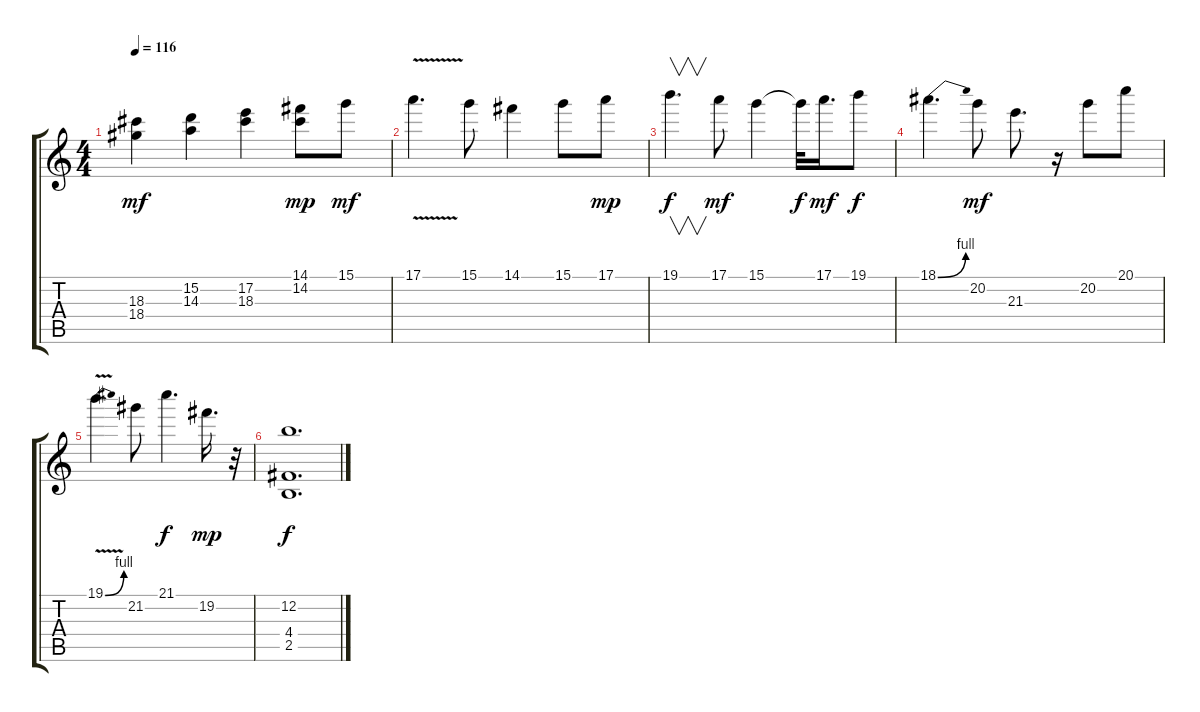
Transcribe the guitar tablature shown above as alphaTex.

\track "" {instrument electricguitarclean}
\staff {score tabs}
\tuning (E4 B3 G3 D3 A2 E2) {hide}
\ts (4 4)
\tempo 116
\clef g2
\ks c
(18.3 18.4).4{dy mf} (15.2 14.3).4 (17.2 18.3).4 (14.1 14.2).8{dy mp} 15.1.8{dy mf} |
17.1{v}.4{d} 15.1.8 14.1.4 15.1.8 17.1.8{dy mp} |
19.1.4{v d dy f} 17.1.8{dy mf} 15.1.4 15.1{t}.32{dy f} 17.1.16{d dy mf} 19.1.8{dy f} |
18.1{be (bend 0 0 60 4)}.4{d} 20.2.8{dy mf} 21.3.8{d} r.16 20.2.8 20.1.8 |
19.1{be (bend 0 0 60 4) v}.4{d} 21.2.8 21.1.4{d dy f} 19.2.16{d dy mp} r.32 |
(12.2 4.4 2.5).1{d dy f}
